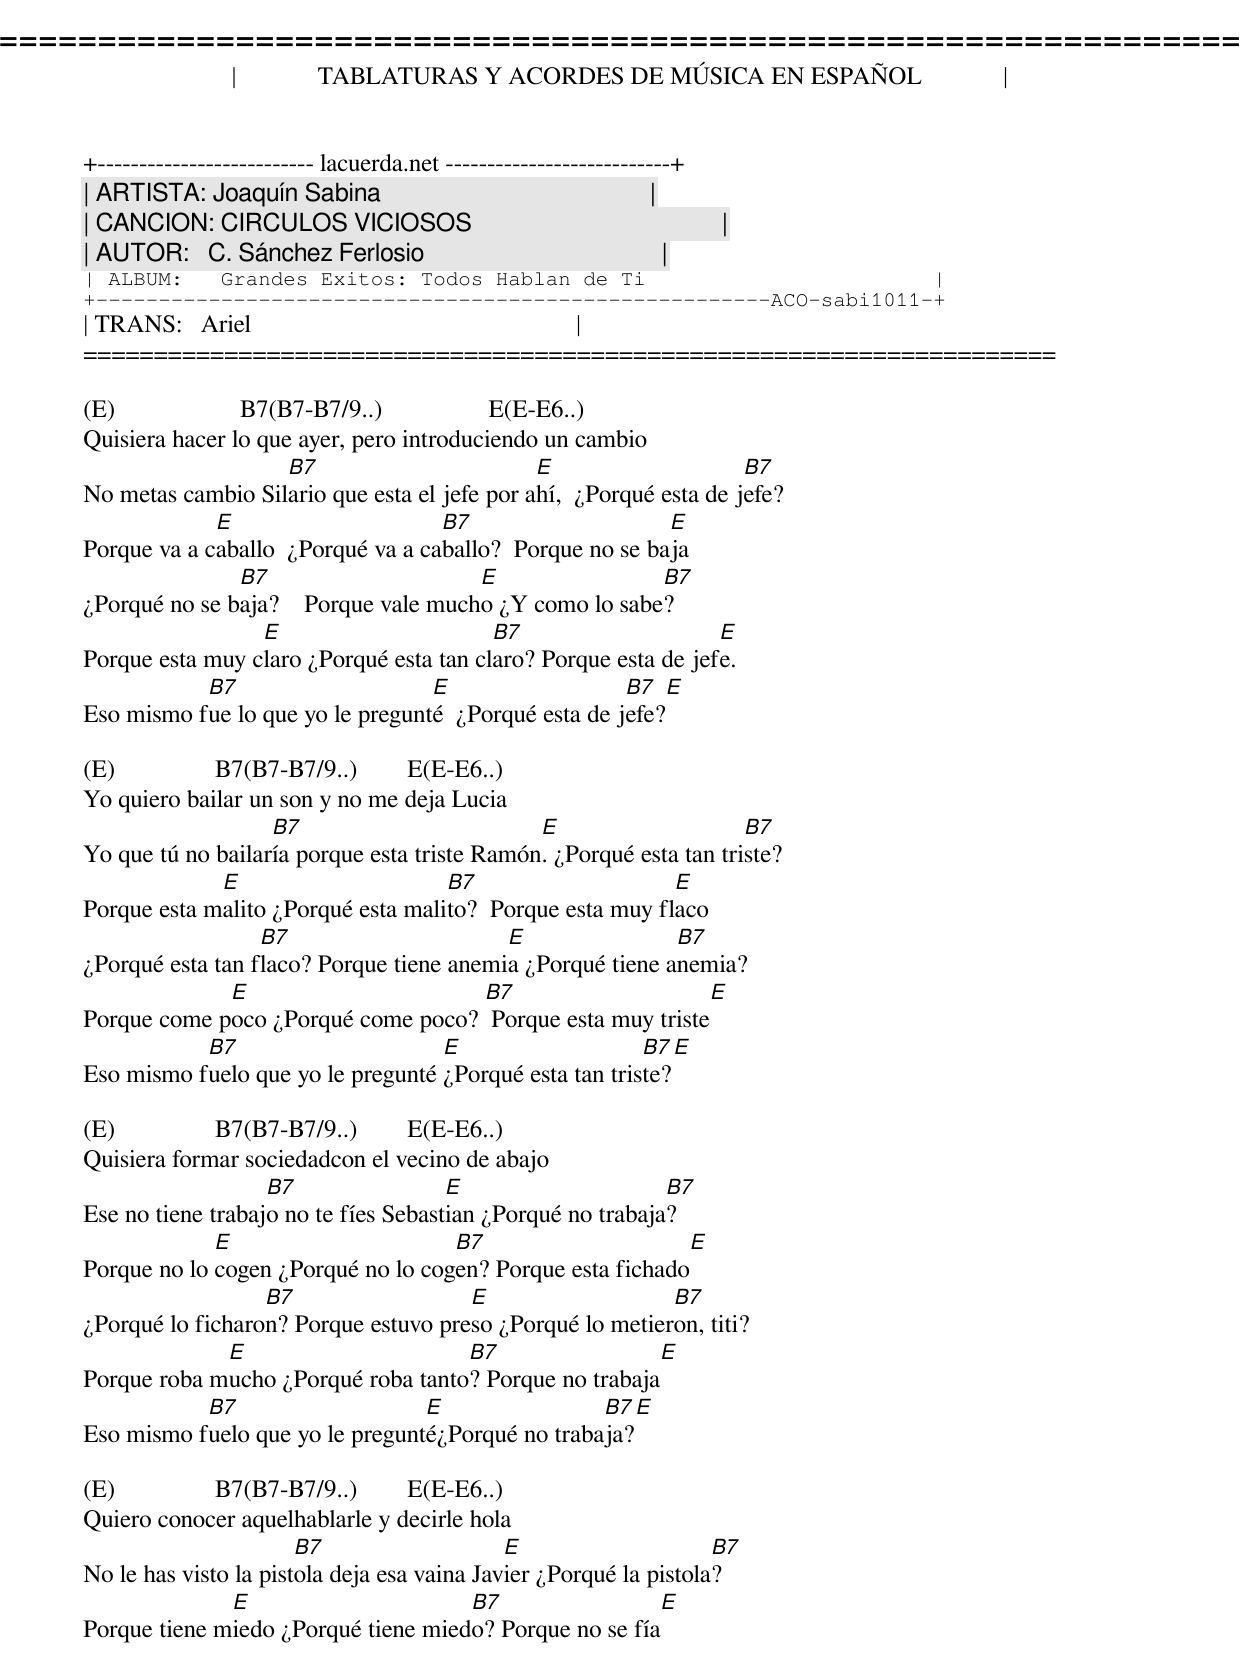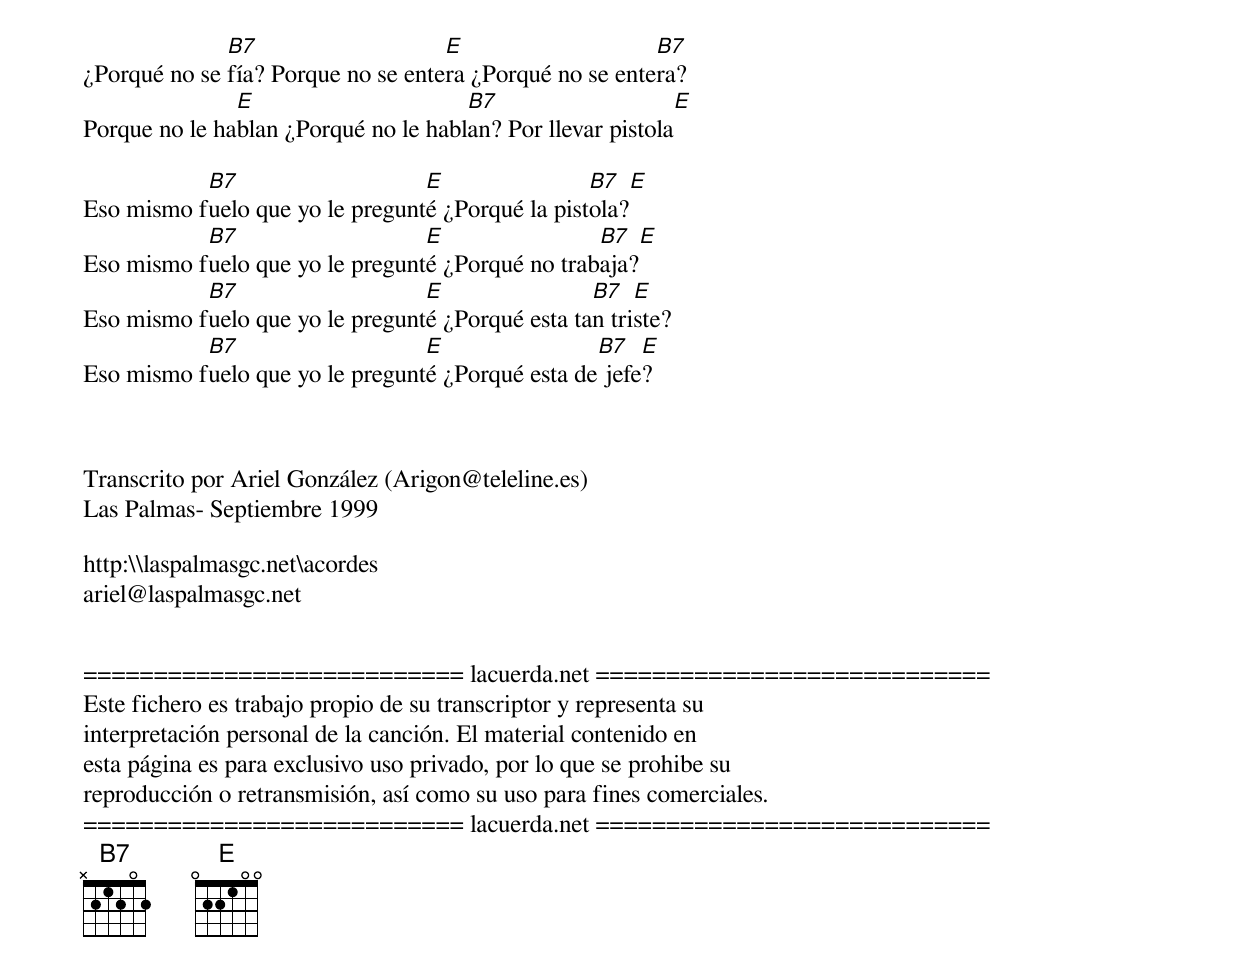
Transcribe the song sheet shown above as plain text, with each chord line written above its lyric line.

=====================================================================
|             TABLATURAS Y ACORDES DE MÚSICA EN ESPAÑOL             |
+-------------------------- lacuerda.net ---------------------------+
| ARTISTA: Joaquín Sabina                                           |
| CANCION: CIRCULOS VICIOSOS                                        |
| AUTOR:   C. Sánchez Ferlosio                                      |
| ALBUM:   Grandes Exitos: Todos Hablan de Ti                       |
+------------------------------------------------------ACO-sabi1011-+
| TRANS:   Ariel                                                    |
=====================================================================

(E)                    B7(B7-B7/9..)                 E(E-E6..)
Quisiera hacer lo que ayer, pero introduciendo un cambio
                   B7                         E                     B7
No metas cambio Silario que esta el jefe por ahí,  ¿Porqué esta de jefe?
             E                      B7                     E
Porque va a caballo  ¿Porqué va a caballo?  Porque no se baja
               B7                      E                B7
¿Porqué no se baja?    Porque vale mucho ¿Y como lo sabe?
                 E                       B7                     E
Porque esta muy claro ¿Porqué esta tan claro? Porque esta de jefe.
           B7                     E                   B7   E
Eso mismo fue lo que yo le pregunté  ¿Porqué esta de jefe?

(E)                B7(B7-B7/9..)        E(E-E6..)
Yo quiero bailar un son y no me deja Lucia
                   B7                         E                     B7
Yo que tú no bailaría porque esta triste Ramón. ¿Porqué esta tan triste?
             E                      B7                     E
Porque esta malito ¿Porqué esta malito?  Porque esta muy flaco
                  B7                      E                B7
¿Porqué esta tan flaco? Porque tiene anemia ¿Porqué tiene anemia?
             E                      B7                     E
Porque come poco ¿Porqué come poco?  Porque esta muy triste
           B7                      E                    B7    E
Eso mismo fuelo que yo le pregunté ¿Porqué esta tan triste?

(E)                B7(B7-B7/9..)        E(E-E6..)
Quisiera formar sociedadcon el vecino de abajo
                   B7                 E                     B7
Ese no tiene trabajo no te fíes Sebastian ¿Porqué no trabaja?
             E                      B7                     E
Porque no lo cogen ¿Porqué no lo cogen? Porque esta fichado
                  B7                  E                   B7
¿Porqué lo ficharon? Porque estuvo preso ¿Porqué lo metieron, titi?
             E                      B7                 E
Porque roba mucho ¿Porqué roba tanto? Porque no trabaja
           B7                    E                B7   E
Eso mismo fuelo que yo le pregunté¿Porqué no trabaja?

(E)                B7(B7-B7/9..)        E(E-E6..)
Quiero conocer aquelhablarle y decirle hola
                       B7                    E                     B7
No le has visto la pistola deja esa vaina Javier ¿Porqué la pistola?
              E                      B7                 E
Porque tiene miedo ¿Porqué tiene miedo? Porque no se fía
              B7                    E                    B7
¿Porqué no se fía? Porque no se entera ¿Porqué no se entera?
               E                      B7                     E
Porque no le hablan ¿Porqué no le hablan? Por llevar pistola

           B7                    E                B7   E
Eso mismo fuelo que yo le pregunté ¿Porqué la pistola?
           B7                    E                B7   E
Eso mismo fuelo que yo le pregunté ¿Porqué no trabaja?
           B7                    E                B7   E
Eso mismo fuelo que yo le pregunté ¿Porqué esta tan triste?
           B7                    E                B7   E
Eso mismo fuelo que yo le pregunté ¿Porqué esta de jefe?



Transcrito por Ariel González (Arigon@teleline.es)
Las Palmas- Septiembre 1999

http:\\laspalmasgc.net\acordes
ariel@laspalmasgc.net


=========================== lacuerda.net ============================
Este fichero es trabajo propio de su transcriptor y representa su
interpretación personal de la canción. El material contenido en
esta página es para exclusivo uso privado, por lo que se prohibe su
reproducción o retransmisión, así como su uso para fines comerciales.
=========================== lacuerda.net ============================
